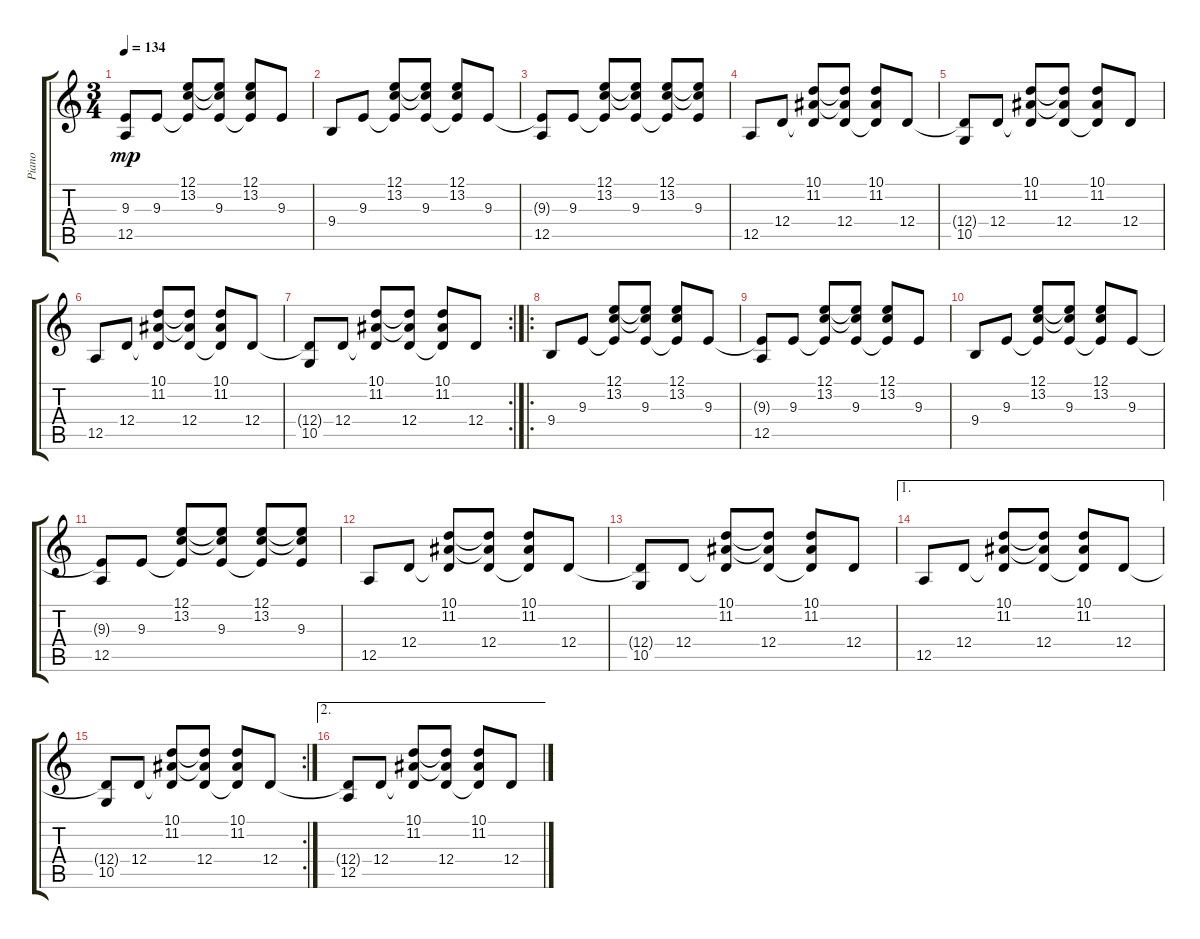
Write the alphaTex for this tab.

\track ("Piano" "Piano") {instrument acousticgrandpiano}
\staff {score tabs}
\tuning (E4 B3 G3 D3 A2 E2) {hide}
\ts (3 4)
\tempo 134
\clef g2
\ks c
(9.3{t} 12.5).8{dy mp} 9.3.8 (12.1 13.2 9.3{t}).8 (12.1{t} 13.2{t} 9.3).8 (12.1 13.2 9.3{t}).8 9.3.8 |
9.4.8 9.3.8 (12.1 13.2 9.3{t}).8 (12.1{t} 13.2{t} 9.3).8 (12.1 13.2 9.3{t}).8 9.3.8 |
(9.3{t} 12.5).8 9.3.8 (12.1 13.2 9.3{t}).8 (12.1{t} 13.2{t} 9.3).8 (12.1 13.2 9.3{t}).8 (12.1{t} 13.2{t} 9.3).8 |
12.5.8 12.4.8 (10.1 11.2 12.4{t}).8 (10.1{t} 11.2{t} 12.4).8 (10.1 11.2 12.4{t}).8 12.4.8 |
(12.4{t} 10.5).8 12.4.8 (10.1 11.2 12.4{t}).8 (10.1{t} 11.2{t} 12.4).8 (10.1 11.2 12.4{t}).8 12.4.8 |
12.5.8 12.4.8 (10.1 11.2 12.4{t}).8 (10.1{t} 11.2{t} 12.4).8 (10.1 11.2 12.4{t}).8 12.4.8 |
\rc 2
(12.4{t} 10.5).8 12.4.8 (10.1 11.2 12.4{t}).8 (10.1{t} 11.2{t} 12.4).8 (10.1 11.2 12.4{t}).8 12.4.8 |
\ro
9.4.8 9.3.8 (12.1 13.2 9.3{t}).8 (12.1{t} 13.2{t} 9.3).8 (12.1 13.2 9.3{t}).8 9.3.8 |
(9.3{t} 12.5).8 9.3.8 (12.1 13.2 9.3{t}).8 (12.1{t} 13.2{t} 9.3).8 (12.1 13.2 9.3{t}).8 9.3.8 |
9.4.8 9.3.8 (12.1 13.2 9.3{t}).8 (12.1{t} 13.2{t} 9.3).8 (12.1 13.2 9.3{t}).8 9.3.8 |
(9.3{t} 12.5).8 9.3.8 (12.1 13.2 9.3{t}).8 (12.1{t} 13.2{t} 9.3).8 (12.1 13.2 9.3{t}).8 (12.1{t} 13.2{t} 9.3).8 |
12.5.8 12.4.8 (10.1 11.2 12.4{t}).8 (10.1{t} 11.2{t} 12.4).8 (10.1 11.2 12.4{t}).8 12.4.8 |
(12.4{t} 10.5).8 12.4.8 (10.1 11.2 12.4{t}).8 (10.1{t} 11.2{t} 12.4).8 (10.1 11.2 12.4{t}).8 12.4.8 |
\ae 1
12.5.8 12.4.8 (10.1 11.2 12.4{t}).8 (10.1{t} 11.2{t} 12.4).8 (10.1 11.2 12.4{t}).8 12.4.8 |
\rc 2
(12.4{t} 10.5).8 12.4.8 (10.1 11.2 12.4{t}).8 (10.1{t} 11.2{t} 12.4).8 (10.1 11.2 12.4{t}).8 12.4.8 |
\ae 2
(12.4{t} 12.5).8 12.4.8 (10.1 11.2 12.4{t}).8 (10.1{t} 11.2{t} 12.4).8 (10.1 11.2 12.4{t}).8 12.4.8
